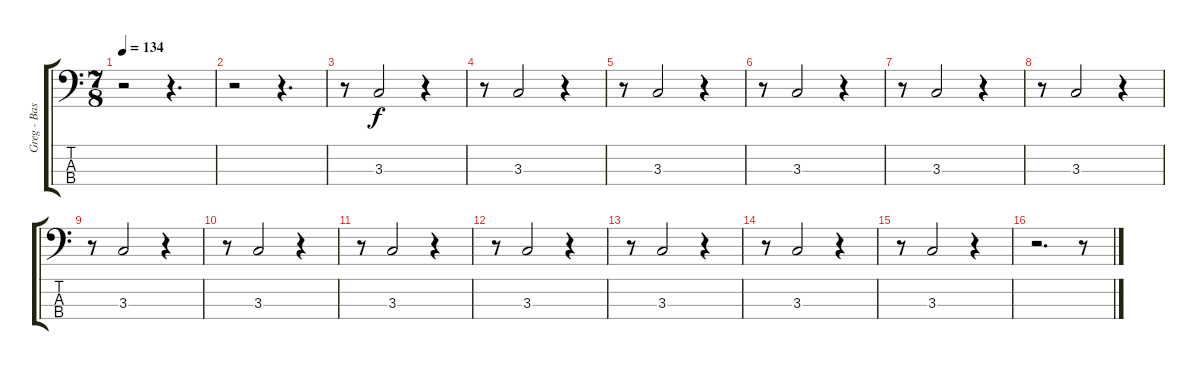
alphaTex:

\track ("Greg - Bass" "Greg - Bas") {instrument electricbasspick}
\staff {score tabs}
\tuning (G2 D2 A1 E1) {hide}
\ts (7 8)
\tempo 134
\clef f4
\ks c
r.2{dy f} r.4{d} |
r.2 r.4{d} |
r.8 3.3.2 r.4 |
r.8 3.3.2 r.4 |
r.8 3.3.2 r.4 |
r.8 3.3.2 r.4 |
r.8 3.3.2 r.4 |
r.8 3.3.2 r.4 |
r.8 3.3.2 r.4 |
r.8 3.3.2 r.4 |
r.8 3.3.2 r.4 |
r.8 3.3.2 r.4 |
r.8 3.3.2 r.4 |
r.8 3.3.2 r.4 |
r.8 3.3.2 r.4 |
r.2{d} r.8
